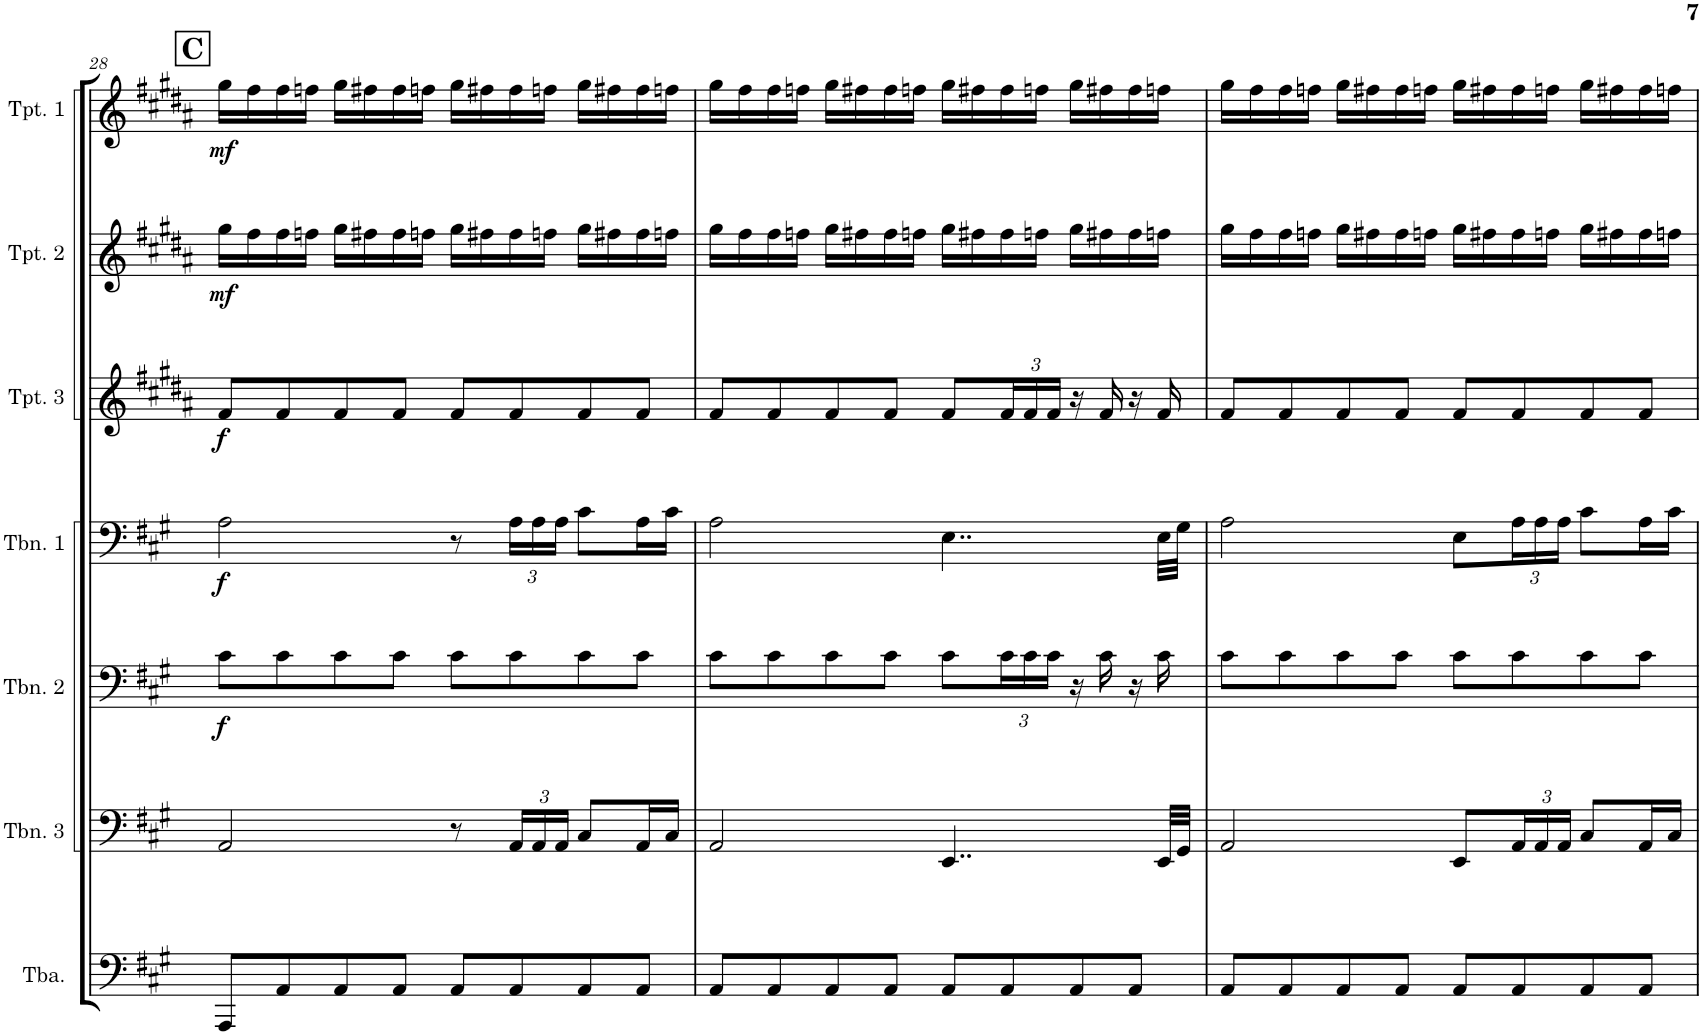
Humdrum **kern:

**kern	**kern	**kern	**dynam	**kern	**dynam	**kern	**dynam	**kern	**dynam	**kern	**dynam
*part7	*part6	*part5	*part5	*part4	*part4	*part3	*part3	*part2	*part2	*part1	*part1
*staff7	*staff6	*staff5	*staff5	*staff4	*staff4	*staff3	*staff3	*staff2	*staff2	*staff1	*staff1
*I"Tuba	*I"Trombone 3	*I"Trombone 2	*	*I"Trombone 1	*	*I"Trumpet 3	*	*I"Trumpet 2	*	*I"Trumpet 1	*
*I'Tba.	*I'Tbn. 3	*I'Tbn. 2	*	*I'Tbn. 1	*	*I'Tpt. 3	*	*I'Tpt. 2	*	*I'Tpt. 1	*
!!LO:PB:g=z
*clefF4	*clefF4	*clefF4	*	*clefF4	*	*clefG2	*	*clefG2	*	*clefG2	*
*	*	*	*	*	*	*Trd1c2	*	*Trd1c2	*	*Trd1c2	*
*k[f#c#g#]	*k[f#c#g#]	*k[f#c#g#]	*	*k[f#c#g#]	*	*k[f#c#g#d#a#]	*	*k[f#c#g#d#a#]	*	*k[f#c#g#d#a#]	*
*M4/4	*M4/4	*M4/4	*	*M4/4	*	*M4/4	*	*M4/4	*	*M4/4	*
!!LO:REH:place=s1:a:B:cj:fs=14:t=C
=28	=28	=28	=28	=28	=28	=28	=28	=28	=28	=28	=28
!	!	!	!LO:DY:b	!	!LO:DY:b	!	!LO:DY:b	!	!LO:DY:b	!	!LO:DY:b
8AAA/L	2AA/	8c#\L	f	2A\	f	8f#/L	f	16gg#\LL	mf	16gg#\LL	mf
.	.	.	.	.	.	.	.	16ff#\	.	16ff#\	.
8AA/	.	8c#\	.	.	.	8f#/	.	16ff#\	.	16ff#\	.
.	.	.	.	.	.	.	.	16ffn\JJ	.	16ffn\JJ	.
8AA/	.	8c#\	.	.	.	8f#/	.	16gg#\LL	.	16gg#\LL	.
.	.	.	.	.	.	.	.	16ff#X\	.	16ff#X\	.
8AA/J	.	8c#\J	.	.	.	8f#/J	.	16ff#\	.	16ff#\	.
.	.	.	.	.	.	.	.	16ffn\JJ	.	16ffn\JJ	.
8AA/L	8r	8c#\L	.	8r	.	8f#/L	.	16gg#\LL	.	16gg#\LL	.
.	.	.	.	.	.	.	.	16ff#X\	.	16ff#X\	.
*	*Xbrackettup	*	*	*Xbrackettup	*	*	*	*	*	*	*
8AA/	24AA/LL	8c#\	.	24A\LL	.	8f#/	.	16ff#\	.	16ff#\	.
.	24AA/	.	.	24A\	.	.	.	.	.	.	.
.	.	.	.	.	.	.	.	16ffn\JJ	.	16ffn\JJ	.
.	24AA/JJ	.	.	24A\JJ	.	.	.	.	.	.	.
8AA/	8C#/L	8c#\	.	8c#\L	.	8f#/	.	16gg#\LL	.	16gg#\LL	.
.	.	.	.	.	.	.	.	16ff#X\	.	16ff#X\	.
8AA/J	16AA/L	8c#\J	.	16A\L	.	8f#/J	.	16ff#\	.	16ff#\	.
.	16C#/JJ	.	.	16c#\JJ	.	.	.	16ffn\JJ	.	16ffn\JJ	.
=29	=29	=29	=29	=29	=29	=29	=29	=29	=29	=29	=29
8AA/L	2AA/	8c#\L	.	2A\	.	8f#/L	.	16gg#\LL	.	16gg#\LL	.
.	.	.	.	.	.	.	.	16ff#\	.	16ff#\	.
8AA/	.	8c#\	.	.	.	8f#/	.	16ff#\	.	16ff#\	.
.	.	.	.	.	.	.	.	16ffn\JJ	.	16ffn\JJ	.
8AA/	.	8c#\	.	.	.	8f#/	.	16gg#\LL	.	16gg#\LL	.
.	.	.	.	.	.	.	.	16ff#X\	.	16ff#X\	.
8AA/J	.	8c#\J	.	.	.	8f#/J	.	16ff#\	.	16ff#\	.
.	.	.	.	.	.	.	.	16ffn\JJ	.	16ffn\JJ	.
8AA/L	4..EE/	8c#\L	.	4..E\	.	8f#/L	.	16gg#\LL	.	16gg#\LL	.
.	.	.	.	.	.	.	.	16ff#X\	.	16ff#X\	.
*	*	*Xbrackettup	*	*	*	*Xbrackettup	*	*	*	*	*
8AA/	.	24c#\L	.	.	.	24f#/L	.	16ff#\	.	16ff#\	.
.	.	24c#\	.	.	.	24f#/	.	.	.	.	.
.	.	.	.	.	.	.	.	16ffn\JJ	.	16ffn\JJ	.
.	.	24c#\JJ	.	.	.	24f#/JJ	.	.	.	.	.
8AA/	.	16r	.	.	.	16r	.	16gg#\LL	.	16gg#\LL	.
.	.	16c#\	.	.	.	16f#/	.	16ff#X\	.	16ff#X\	.
8AA/J	.	16r	.	.	.	16r	.	16ff#\	.	16ff#\	.
.	32EE/LLL	16c#\	.	32E\LLL	.	16f#/	.	16ffn\JJ	.	16ffn\JJ	.
.	32GG#/JJJ	.	.	32G#\JJJ	.	.	.	.	.	.	.
=30	=30	=30	=30	=30	=30	=30	=30	=30	=30	=30	=30
8AA/L	2AA/	8c#\L	.	2A\	.	8f#/L	.	16gg#\LL	.	16gg#\LL	.
.	.	.	.	.	.	.	.	16ff#\	.	16ff#\	.
8AA/	.	8c#\	.	.	.	8f#/	.	16ff#\	.	16ff#\	.
.	.	.	.	.	.	.	.	16ffn\JJ	.	16ffn\JJ	.
8AA/	.	8c#\	.	.	.	8f#/	.	16gg#\LL	.	16gg#\LL	.
.	.	.	.	.	.	.	.	16ff#X\	.	16ff#X\	.
8AA/J	.	8c#\J	.	.	.	8f#/J	.	16ff#\	.	16ff#\	.
.	.	.	.	.	.	.	.	16ffn\JJ	.	16ffn\JJ	.
8AA/L	8EE/L	8c#\L	.	8E\L	.	8f#/L	.	16gg#\LL	.	16gg#\LL	.
.	.	.	.	.	.	.	.	16ff#X\	.	16ff#X\	.
8AA/	24AA/L	8c#\	.	24A\L	.	8f#/	.	16ff#\	.	16ff#\	.
.	24AA/	.	.	24A\	.	.	.	.	.	.	.
.	.	.	.	.	.	.	.	16ffn\JJ	.	16ffn\JJ	.
.	24AA/JJ	.	.	24A\JJ	.	.	.	.	.	.	.
8AA/	8C#/L	8c#\	.	8c#\L	.	8f#/	.	16gg#\LL	.	16gg#\LL	.
.	.	.	.	.	.	.	.	16ff#X\	.	16ff#X\	.
8AA/J	16AA/L	8c#\J	.	16A\L	.	8f#/J	.	16ff#\	.	16ff#\	.
.	16C#/JJ	.	.	16c#\JJ	.	.	.	16ffn\JJ	.	16ffn\JJ	.
=	=	=	=	=	=	=	=	=	=	=	=
*-	*-	*-	*-	*-	*-	*-	*-	*-	*-	*-	*-
